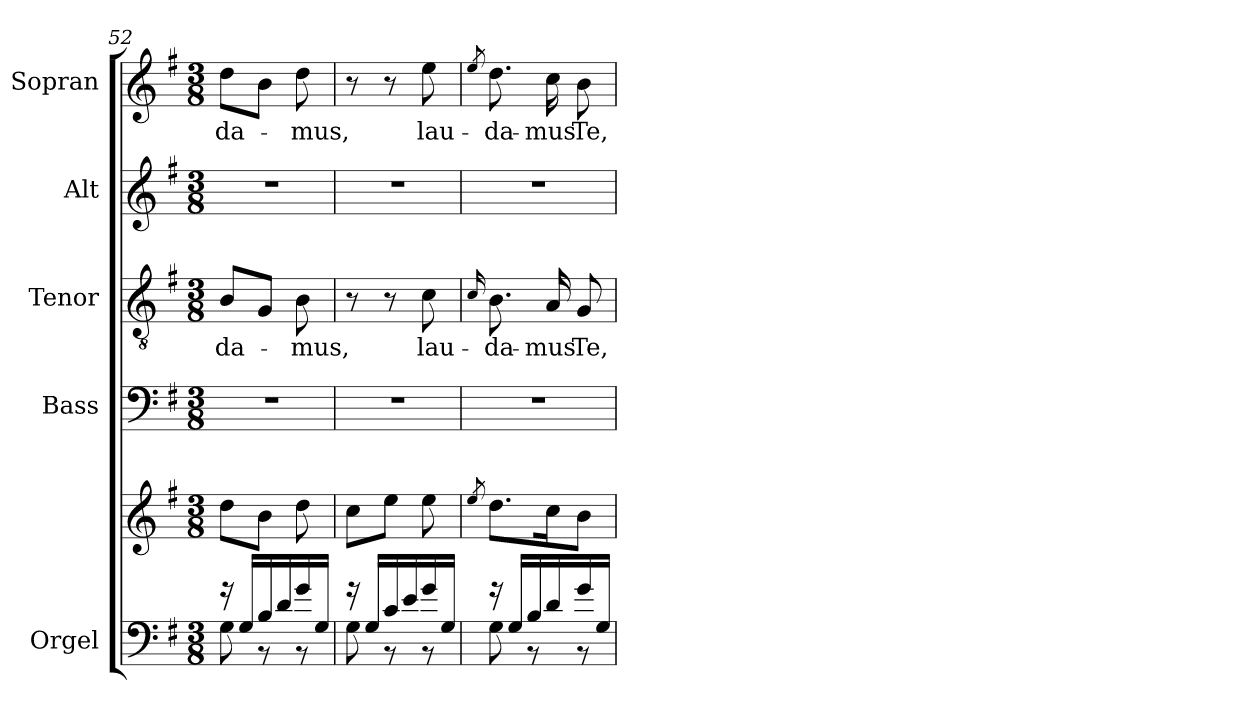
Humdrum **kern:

**kern	**kern	**kern	**kern	**text	**kern	**kern	**text
*part5	*part5	*part4	*part3	*part3	*part2	*part1	*part1
*staff6	*staff5	*staff4	*staff3	*staff3	*staff2	*staff1	*staff1
*I"Orgel	*	*I"Bass	*I"Tenor	*	*I"Alt	*I"Sopran	*
*I'Org.	*	*I'B.	*I'T.	*	*I'A.	*I'S.	*
*clefF4	*clefG2	*clefF4	*clefGv2	*	*clefG2	*clefG2	*
*k[f#]	*k[f#]	*k[f#]	*k[f#]	*	*k[f#]	*k[f#]	*
*G:	*G:	*G:	*G:	*	*G:	*G:	*
*M3/8	*M3/8	*M3/8	*M3/8	*	*M3/8	*M3/8	*
=52	=52	=52	=52	=52	=52	=52	=52
*^	*	*	*	*	*	*	*
!	!	!	!	!	!LO:LY:b	!	!	!LO:LY:b
16rf	8G\	8dd\L	4.r	8B/L	-da-	4.r	8dd\L	-da-
16G/LL	.	.	.	.	.	.	.	.
16B/	8r	8b\J	.	8G/J	.	.	8b\J	.
16d/	.	.	.	.	.	.	.	.
!	!	!	!	!	!LO:LY:b	!	!	!LO:LY:b
16g/	8r	8dd\	.	8B\	-mus,	.	8dd\	-mus,
16G/JJ	.	.	.	.	.	.	.	.
=53	=53	=53	=53	=53	=53	=53	=53	=53
16rf	8G\	8cc\L	4.r	8r	.	4.r	8r	.
16G/LL	.	.	.	.	.	.	.	.
16c/	8r	8ee\J	.	8r	.	.	8r	.
16e/	.	.	.	.	.	.	.	.
!	!	!	!	!	!LO:LY:b	!	!	!LO:LY:b
16g/	8r	8ee\	.	8c\	lau-	.	8ee\	lau-
16G/JJ	.	.	.	.	.	.	.	.
=54	=54	=54	=54	=54	=54	=54	=54	=54
.	.	8qee/	.	16qqc/	.	.	8qee/	.
!	!	!	!	!	!LO:LY:b	!	!	!LO:LY:b
16rf	8G\	8.dd\L	4.r	8.B\	-da-	4.r	8.dd\	-da-
16G/LL	.	.	.	.	.	.	.	.
16B/	8r	.	.	.	.	.	.	.
!	!	!	!	!	!LO:LY:b	!	!	!LO:LY:b
16d/	.	16cc\k	.	16A/	-mus	.	16cc\	-mus
!	!	!	!	!	!LO:LY:b	!	!	!LO:LY:b
16g/	8r	8b\J	.	8G/	Te,	.	8b\	Te,
16G/JJ	.	.	.	.	.	.	.	.
*v	*v	*	*	*	*	*	*	*
=	=	=	=	=	=	=	=
*-	*-	*-	*-	*-	*-	*-	*-
